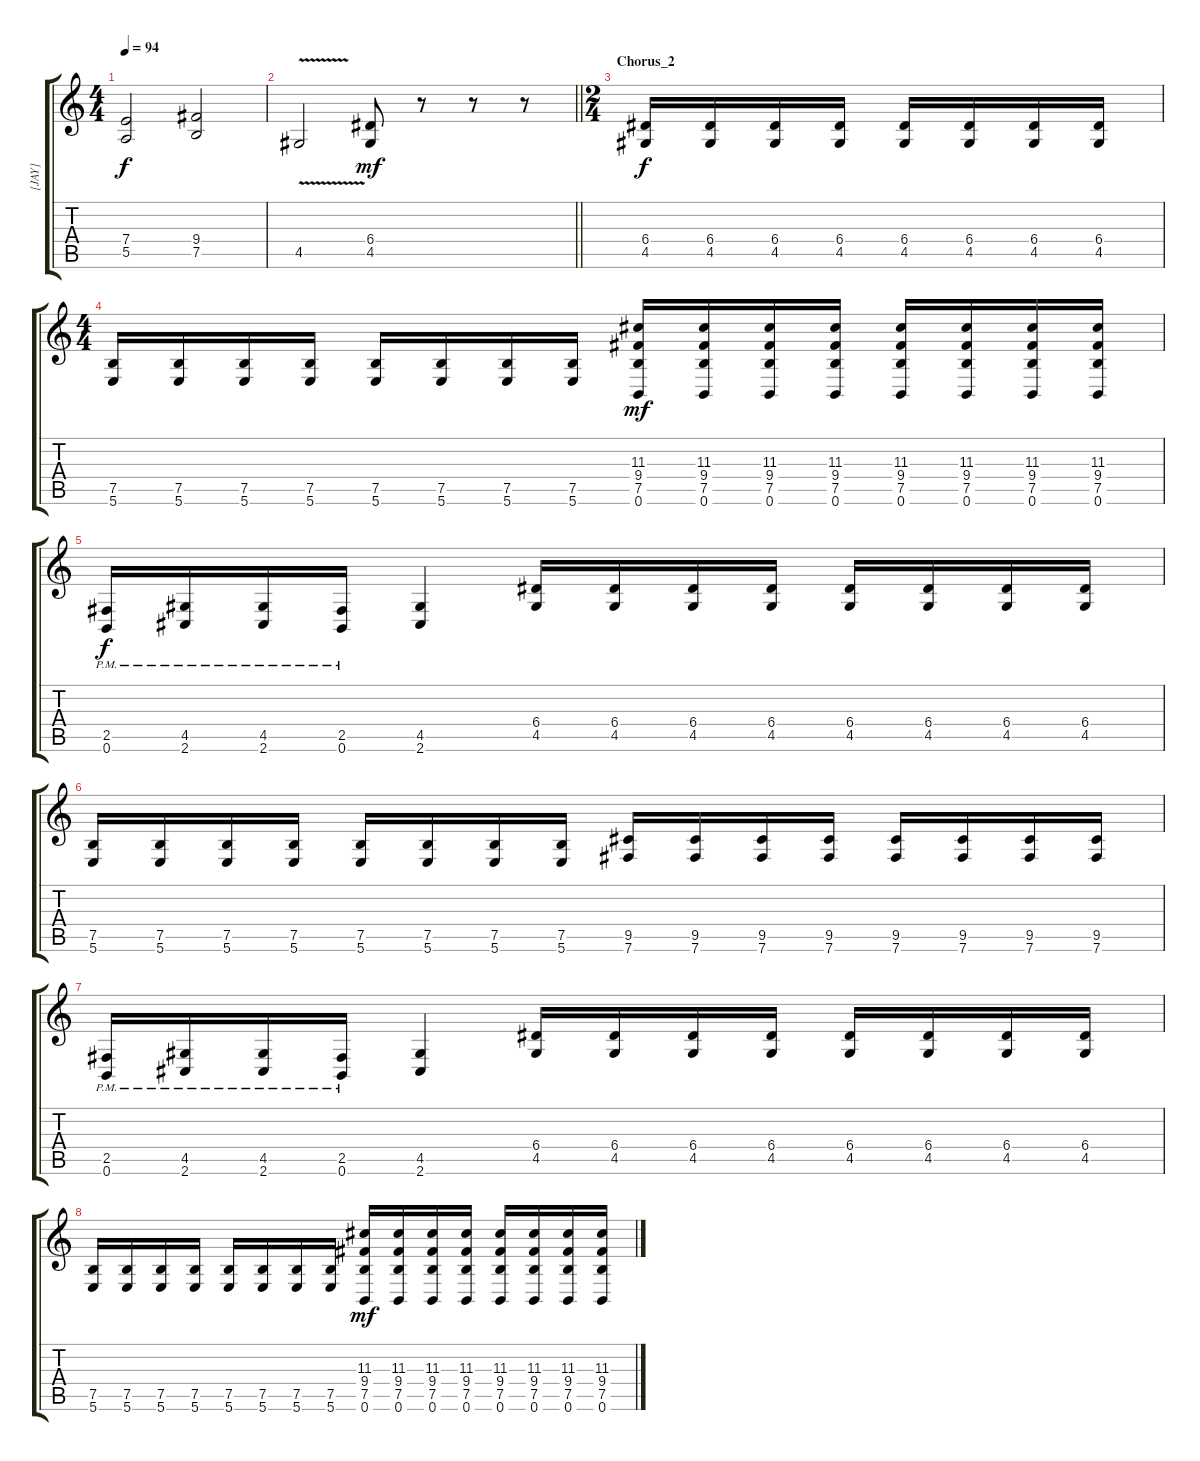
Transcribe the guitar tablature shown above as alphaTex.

\track ("[JAY]" "[JAY]") {instrument distortionguitar}
\staff {score tabs}
\tuning (B3 Gb3 D3 A2 E2 B1) {hide}
\ts (4 4)
\tempo 94
\clef g2
\ks c
(7.4 5.5).2{dy f} (9.4 7.5).2 |
\barLineRight lightlight
4.5{v}.2 (6.4 4.5).8{dy mf} r.8 r.8 r.8 |
\ts (2 4)
\section ("" "Chorus_2")
(6.4 4.5).16{dy f} (6.4 4.5).16 (6.4 4.5).16 (6.4 4.5).16 (6.4 4.5).16 (6.4 4.5).16 (6.4 4.5).16 (6.4 4.5).16 |
\ts (4 4)
(7.5 5.6).16 (7.5 5.6).16 (7.5 5.6).16 (7.5 5.6).16 (7.5 5.6).16 (7.5 5.6).16 (7.5 5.6).16 (7.5 5.6).16 (11.3 9.4 7.5 0.6).16{dy mf} (11.3 9.4 7.5 0.6).16 (11.3 9.4 7.5 0.6).16 (11.3 9.4 7.5 0.6).16 (11.3 9.4 7.5 0.6).16 (11.3 9.4 7.5 0.6).16 (11.3 9.4 7.5 0.6).16 (11.3 9.4 7.5 0.6).16 |
(2.5{pm} 0.6{pm}).16{dy f} (4.5{pm} 2.6{pm}).16 (4.5{pm} 2.6{pm}).16 (2.5{pm} 0.6{pm}).16 (4.5 2.6).4 (6.4 4.5).16 (6.4 4.5).16 (6.4 4.5).16 (6.4 4.5).16 (6.4 4.5).16 (6.4 4.5).16 (6.4 4.5).16 (6.4 4.5).16 |
(7.5 5.6).16 (7.5 5.6).16 (7.5 5.6).16 (7.5 5.6).16 (7.5 5.6).16 (7.5 5.6).16 (7.5 5.6).16 (7.5 5.6).16 (9.5 7.6).16 (9.5 7.6).16 (9.5 7.6).16 (9.5 7.6).16 (9.5 7.6).16 (9.5 7.6).16 (9.5 7.6).16 (9.5 7.6).16 |
(2.5{pm} 0.6{pm}).16 (4.5{pm} 2.6{pm}).16 (4.5{pm} 2.6{pm}).16 (2.5{pm} 0.6{pm}).16 (4.5 2.6).4 (6.4 4.5).16 (6.4 4.5).16 (6.4 4.5).16 (6.4 4.5).16 (6.4 4.5).16 (6.4 4.5).16 (6.4 4.5).16 (6.4 4.5).16 |
(7.5 5.6).16 (7.5 5.6).16 (7.5 5.6).16 (7.5 5.6).16 (7.5 5.6).16 (7.5 5.6).16 (7.5 5.6).16 (7.5 5.6).16 (11.3 9.4 7.5 0.6).16{dy mf} (11.3 9.4 7.5 0.6).16 (11.3 9.4 7.5 0.6).16 (11.3 9.4 7.5 0.6).16 (11.3 9.4 7.5 0.6).16 (11.3 9.4 7.5 0.6).16 (11.3 9.4 7.5 0.6).16 (11.3 9.4 7.5 0.6).16
